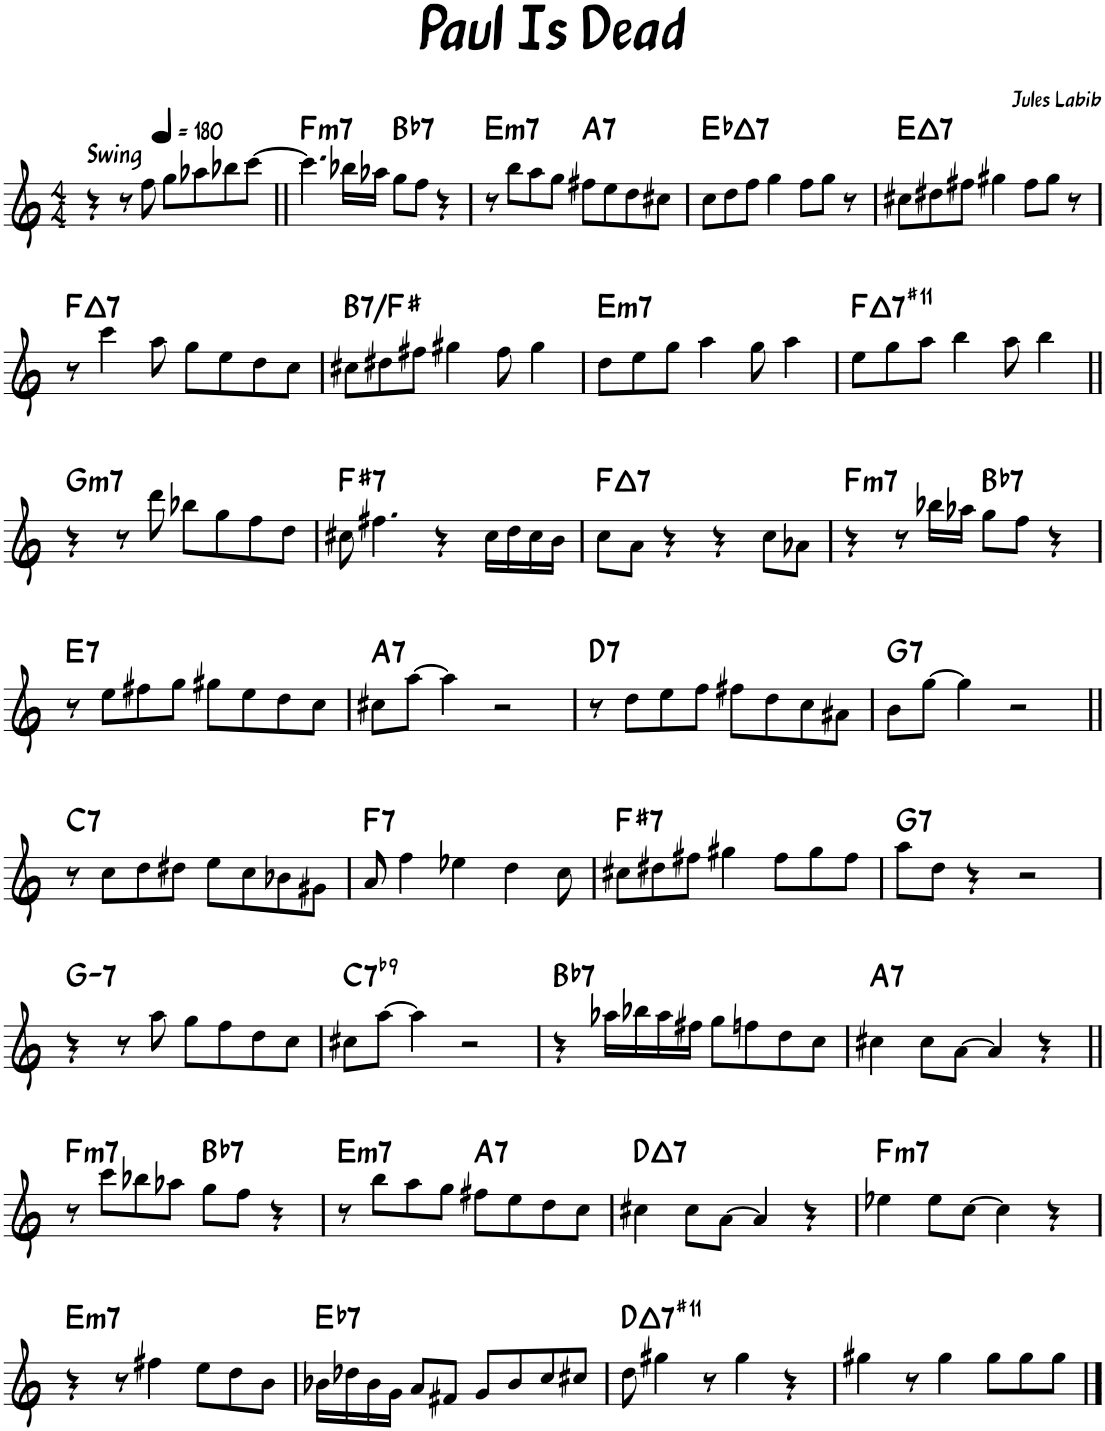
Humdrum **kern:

**kern	**harte
*part1	*part1
*staff1	*
*I"Piano	*
*I'Pno.	*
*clefG2	*
*k[]	*
*M4/4	*
=1	=1
!LO:TX:a:B:t=Swing	!
4r	.
*MM180	*
8r	.
8ff\	.
8gg\L	.
8aa-X\	.
8bb-X\	.
[8ccc\J	.
=2||	=2||
!	!LO:H:kt=m7
4.ccc\]	F:min7
16bb-X\LL	.
16aa-X\JJ	.
!	!LO:H:kt=7
8gg\L	Bb:7
8ff\J	.
4r	.
=3	=3
!	!LO:H:kt=m7
8r	E:min7
8bb\L	.
8aa\	.
8gg\J	.
!	!LO:H:kt=7
8ff#X\L	A:7
8ee\	.
8dd\	.
8cc#X\J	.
=4	=4
!	!LO:H:kt=7
8cc\L	Eb:maj7
8dd\	.
8ff\J	.
4gg\	.
8ff\L	.
8gg\J	.
8r	.
=5	=5
!	!LO:H:kt=7
8cc#X\L	E:maj7
8dd#X\	.
8ff#X\J	.
4gg#X\	.
8ff#\L	.
8gg#\J	.
8r	.
!!LO:LB:g=z
=6	=6
!	!LO:H:kt=7
8r	F:maj7
4ccc\	.
8aa\	.
8gg\L	.
8ee\	.
8dd\	.
8cc\J	.
=7	=7
!	!LO:H:kt=7
8cc#X\L	B:7/5
8dd#X\	.
8ff#X\J	.
4gg#X\	.
8ff#\	.
4gg#\	.
=8	=8
!	!LO:H:kt=m7
8dd\L	E:min7
8ee\	.
8gg\J	.
4aa\	.
8gg\	.
4aa\	.
=9	=9
!	!LO:H:kt=7
8ee\L	F:maj7(#11)
8gg\	.
8aa\J	.
4bb\	.
8aa\	.
4bb\	.
!!LO:LB:g=z
=10||	=10||
!	!LO:H:kt=m7
4r	G:min7
8r	.
8ddd\	.
8bb-X\L	.
8gg\	.
8ff\	.
8dd\J	.
=11	=11
!	!LO:H:kt=7
8cc#X\	F#:7
4.ff#X\	.
4r	.
16cc#\LL	.
16dd\	.
16cc#\	.
16b\JJ	.
=12	=12
!	!LO:H:kt=7
8cc\L	F:maj7
8a\J	.
4r	.
4r	.
8cc\L	.
8a-X\J	.
=13	=13
!	!LO:H:kt=m7
4r	F:min7
8r	.
16bb-X\LL	.
16aa-X\JJ	.
!	!LO:H:kt=7
8gg\L	Bb:7
8ff\J	.
4r	.
!!LO:LB:g=z
=14	=14
!	!LO:H:kt=7
8r	E:7
8ee\L	.
8ff#X\	.
8gg\J	.
8gg#X\L	.
8ee\	.
8dd\	.
8cc\J	.
=15	=15
!	!LO:H:kt=7
8cc#X\L	A:7
[8aa\J	.
4aa\]	.
2r	.
=16	=16
!	!LO:H:kt=7
8r	D:7
8dd\L	.
8ee\	.
8ff\J	.
8ff#X\L	.
8dd\	.
8cc\	.
8a#X\J	.
=17	=17
!	!LO:H:kt=7
8b\L	G:7
[8gg\J	.
4gg\]	.
2r	.
!!LO:LB:g=z
=18||	=18||
!	!LO:H:kt=7
8r	C:7
8cc\L	.
8dd\	.
8dd#X\J	.
8ee\L	.
8cc\	.
8b-X\	.
8g#X\J	.
=19	=19
!	!LO:H:kt=7
8a/	F:7
4ff\	.
4ee-X\	.
4dd\	.
8cc\	.
=20	=20
!	!LO:H:kt=7
8cc#X\L	F#:7
8dd#X\	.
8ff#X\J	.
4gg#X\	.
8ff#\L	.
8gg#\	.
8ff#\J	.
=21	=21
!	!LO:H:kt=7
8aa\L	G:7
8dd\J	.
4r	.
2r	.
!!LO:LB:g=z
=22	=22
!	!LO:H:kt=7
4r	G:min7
8r	.
8aa\	.
8gg\L	.
8ff\	.
8dd\	.
8cc\J	.
=23	=23
!	!LO:H:kt=7
8cc#X\L	C:7(b9)
[8aa\J	.
4aa\]	.
2r	.
=24	=24
!	!LO:H:kt=7
4r	Bb:7
16aa-X\LL	.
16bb-X\	.
16aa-\	.
16ff#X\JJ	.
8gg\L	.
8ffn\	.
8dd\	.
8cc\J	.
=25	=25
!	!LO:H:kt=7
4cc#X\	A:7
8cc#\L	.
[8a\J	.
4a/]	.
4r	.
!!LO:LB:g=z
=26||	=26||
!	!LO:H:kt=m7
8r	F:min7
8ccc\L	.
8bb-X\	.
8aa-X\J	.
!	!LO:H:kt=7
8gg\L	Bb:7
8ff\J	.
4r	.
=27	=27
!	!LO:H:kt=m7
8r	E:min7
8bb\L	.
8aa\	.
8gg\J	.
!	!LO:H:kt=7
8ff#X\L	A:7
8ee\	.
8dd\	.
8cc\J	.
=28	=28
!	!LO:H:kt=7
4cc#X\	D:maj7
8cc#\L	.
[8a\J	.
4a/]	.
4r	.
=29	=29
!	!LO:H:kt=m7
4ee-X\	F:min7
8ee-\L	.
[8cc\J	.
4cc\]	.
4r	.
!!LO:LB:g=z
=30	=30
!	!LO:H:kt=m7
4r	E:min7
8r	.
4ff#X\	.
8ee\L	.
8dd\	.
8b\J	.
=31	=31
!	!LO:H:kt=7
16b-X\LL	Eb:7
16dd-X\	.
16b-\	.
16g\JJ	.
8a/L	.
8f#X/J	.
8g/L	.
8b-/	.
8cc/	.
8cc#X/J	.
=32	=32
!	!LO:H:kt=7
8dd\	D:maj7(#11)
4gg#X\	.
8r	.
4gg#\	.
4r	.
=33	=33
4gg#X\	.
8r	.
4gg#\	.
8gg#\L	.
8gg#\	.
8gg#\J	.
==	==
*-	*-
